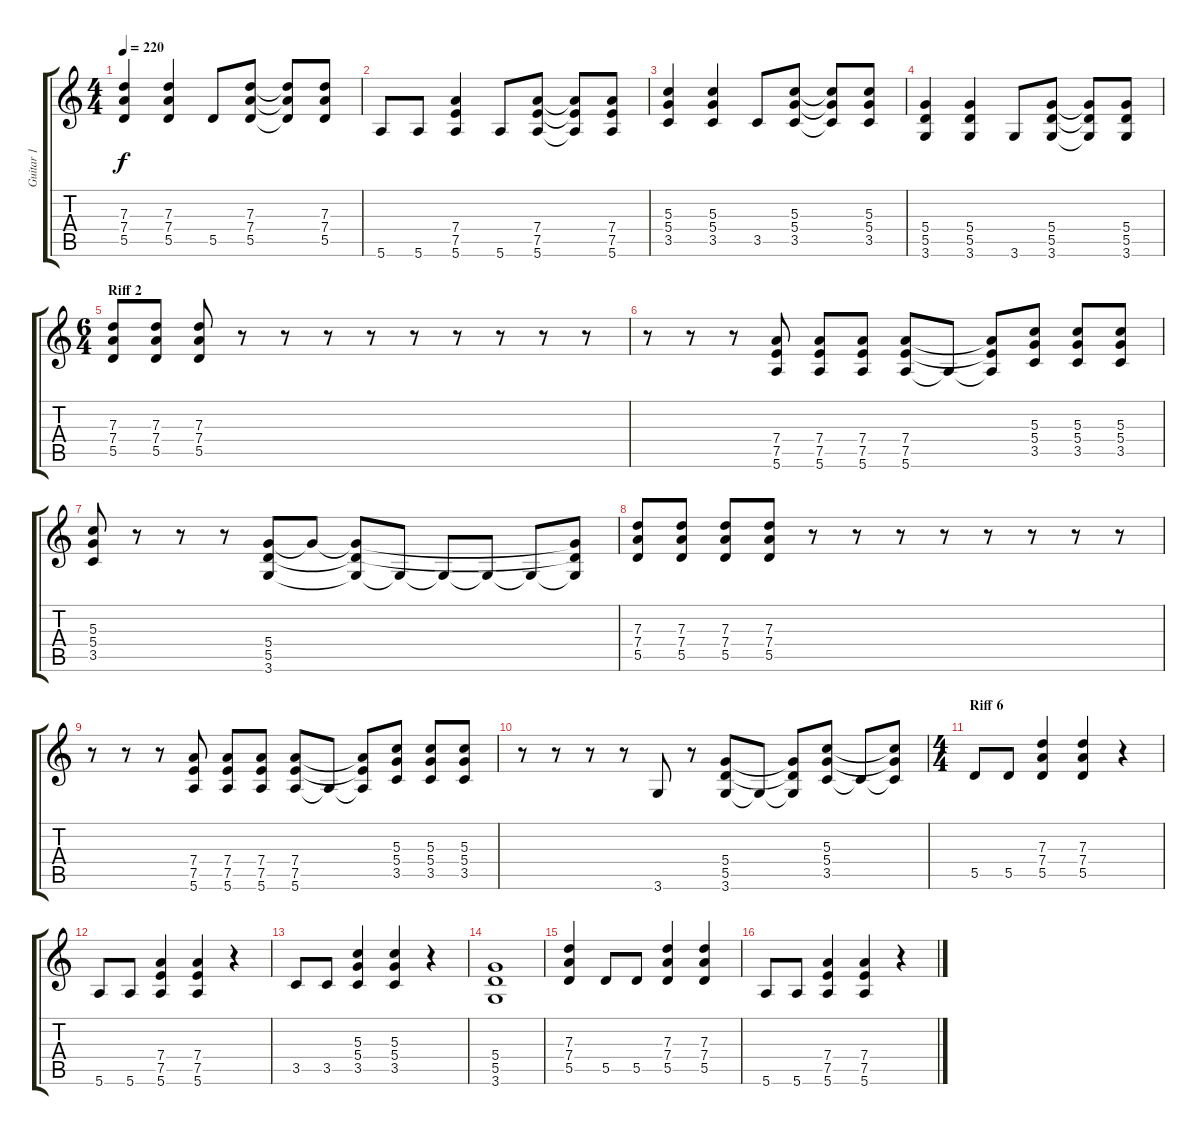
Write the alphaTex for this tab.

\track ("Guitar 1" "Guitar 1") {instrument distortionguitar}
\staff {score tabs}
\tuning (E4 B3 G3 D3 A2 E2) {hide}
\ts (4 4)
\tempo 220
\clef g2
\ks c
(7.3 7.4 5.5).4{dy f} (7.3 7.4 5.5).4 5.5.8 (7.3 7.4 5.5).8 (7.3{t} 7.4{t} 5.5{t}).8 (7.3 7.4 5.5).8 |
5.6.8 5.6.8 (7.4 7.5 5.6).4 5.6.8 (7.4 7.5 5.6).8 (7.4{t} 7.5{t} 5.6{t}).8 (7.4 7.5 5.6).8 |
(5.3 5.4 3.5).4 (5.3 5.4 3.5).4 3.5.8 (5.3 5.4 3.5).8 (5.3{t} 5.4{t} 3.5{t}).8 (5.3 5.4 3.5).8 |
(5.4 5.5 3.6).4 (5.4 5.5 3.6).4 3.6.8 (5.4 5.5 3.6).8 (5.4{t} 5.5{t} 3.6{t}).8 (5.4 5.5 3.6).8 |
\ts (6 4)
\section ("" "Riff 2")
(7.3 7.4 5.5).8 (7.3 7.4 5.5).8 (7.3 7.4 5.5).8 r.8 r.8 r.8 r.8 r.8 r.8 r.8 r.8 r.8 |
r.8 r.8 r.8 (7.4 7.5 5.6).8 (7.4 7.5 5.6).8 (7.4 7.5 5.6).8 (7.4 7.5 5.6).8 5.6{t}.8 (7.4{t} 7.5{t} 5.6{t}).8 (5.3 5.4 3.5).8 (5.3 5.4 3.5).8 (5.3 5.4 3.5).8 |
(5.3 5.4 3.5).8 r.8 r.8 r.8 (5.4 5.5 3.6).8 5.4{t}.8 (5.4{t} 5.5{t} 3.6{t}).8 3.6{t}.8 3.6{t}.8 3.6{t}.8 3.6{t}.8 (5.4{t} 5.5{t} 3.6{t}).8 |
(7.3 7.4 5.5).8 (7.3 7.4 5.5).8 (7.3 7.4 5.5).8 (7.3 7.4 5.5).8 r.8 r.8 r.8 r.8 r.8 r.8 r.8 r.8 |
r.8 r.8 r.8 (7.4 7.5 5.6).8 (7.4 7.5 5.6).8 (7.4 7.5 5.6).8 (7.4 7.5 5.6).8 5.6{t}.8 (7.4{t} 7.5{t} 5.6{t}).8 (5.3 5.4 3.5).8 (5.3 5.4 3.5).8 (5.3 5.4 3.5).8 |
r.8 r.8 r.8 r.8 3.6.8 r.8 (5.4 5.5 3.6).8 3.6{t}.8 (5.4{t} 5.5{t} 3.6{t}).8 (5.3 5.4 3.5).8 3.5{t}.8 (5.3{t} 5.4{t} 3.5{t}).8 |
\ts (4 4)
\section ("" "Riff 6")
5.5.8 5.5.8 (7.3 7.4 5.5).4 (7.3 7.4 5.5).4 r.4 |
5.6.8 5.6.8 (7.4 7.5 5.6).4 (7.4 7.5 5.6).4 r.4 |
3.5.8 3.5.8 (5.3 5.4 3.5).4 (5.3 5.4 3.5).4 r.4 |
(5.4 5.5 3.6).1 |
(7.3 7.4 5.5).4 5.5.8 5.5.8 (7.3 7.4 5.5).4 (7.3 7.4 5.5).4 |
5.6.8 5.6.8 (7.4 7.5 5.6).4 (7.4 7.5 5.6).4 r.4
